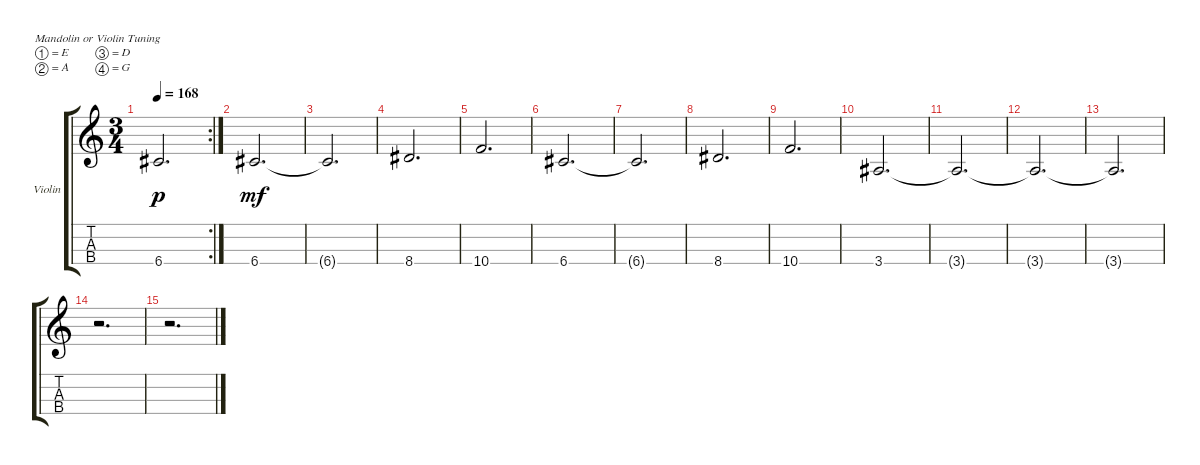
\defaultSystemsLayout 4
\bracketExtendMode groupsimilarinstruments
\firstSystemTrackNameOrientation horizontal
\otherSystemsTrackNameOrientation horizontal
\track ("Violin" "Violin") {instrument violin}
\staff {score tabs}
\tuning (E5 A4 D4 G3)
\rc 2
\ts (3 4)
\tempo 168
\clef g2
\ks c
6.4{t}.2{d dy p} |
6.4.2{d dy mf} |
6.4{t}.2{d} |
8.4.2{d} |
10.4.2{d} |
6.4.2{d} |
6.4{t}.2{d} |
8.4.2{d} |
10.4.2{d} |
3.4.2{d} |
3.4{t}.2{d} |
3.4{t}.2{d} |
3.4{t}.2{d} |
r.2{d} |
r.2{d}
